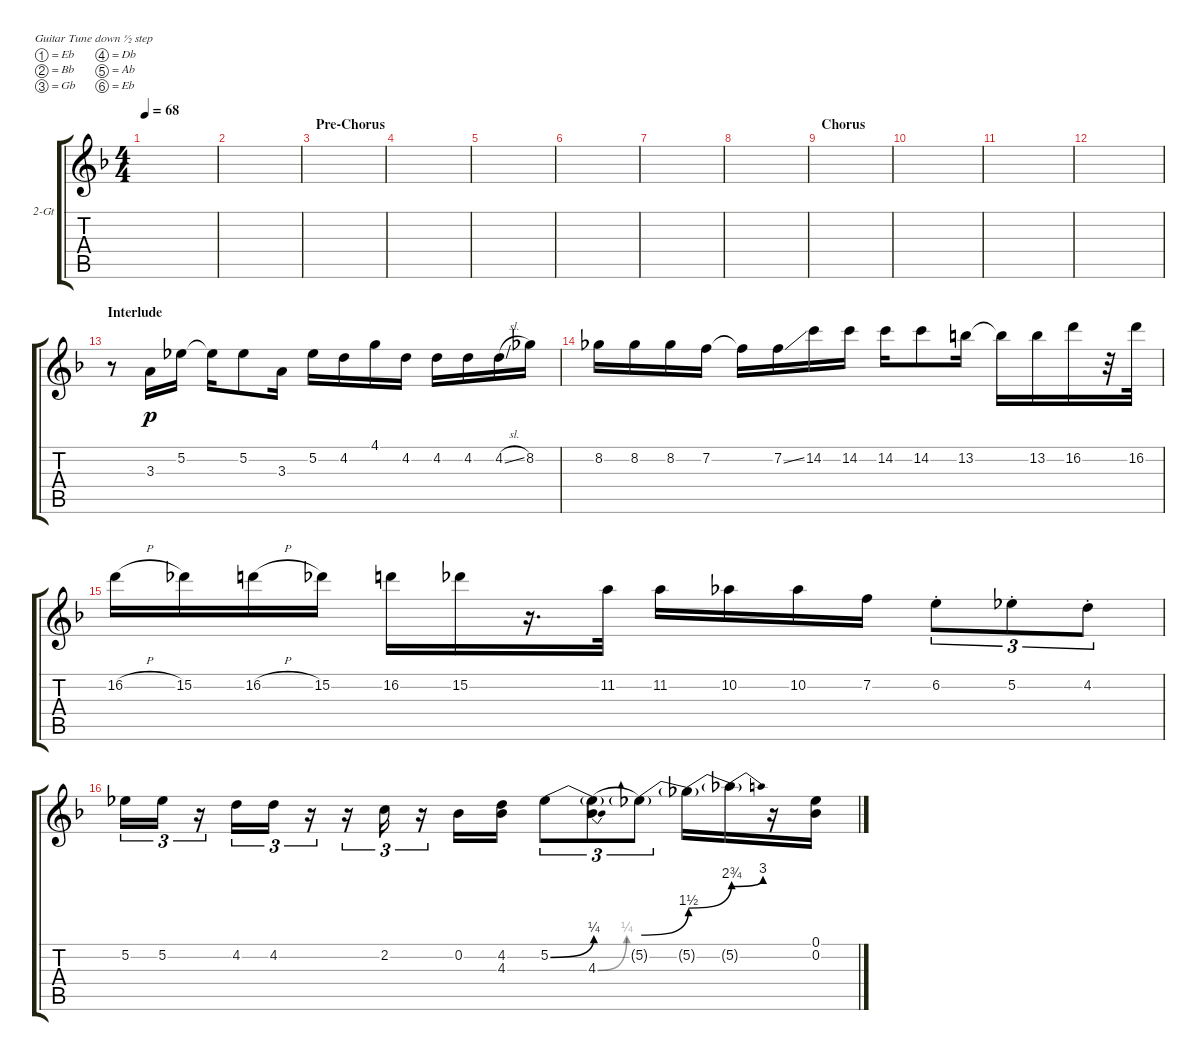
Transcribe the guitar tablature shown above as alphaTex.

\defaultSystemsLayout 4
\bracketExtendMode groupsimilarinstruments
\firstSystemTrackNameOrientation horizontal
\otherSystemsTrackNameOrientation horizontal
\track ("2 Guitar" "2-Gt") {instrument electricguitarclean}
\staff {score tabs}
\tuning (Eb4 Bb3 Gb3 Db3 Ab2 Eb2)
\ts (4 4)
\tempo 68
\clef g2
\scale
1.05422
\ks f
|
\scale
0.945776 |
\section ("" "Pre-Chorus")
\scale
1.05422 |
\scale
0.945776 |
\scale
1.05422 |
\scale
0.945776 |
\scale
1.05422 |
\scale
0.945776 |
\section ("" "Chorus")
\scale
1.05422 |
\scale
0.945776 |
\scale
1.05422 |
\scale
0.945776 |
\section ("" "Interlude")
\scale
1.05422 r.8 3.3.16{dy p} 5.2.16 5.2{t}.16 5.2.8 3.3.16 5.2.16 4.2.16 4.1.16 4.2.16 4.2.16 4.2.16 4.2{sl}.16 8.2.16 |
\scale
0.945776 8.2.16 8.2.16 8.2.16 7.2.16 7.2{t}.16 7.2{ss}.16 14.2.16 14.2.16 14.2.16 14.2.8 13.2.16 13.2{t}.16 13.2.16 16.2.16 r.32 16.2.32 |
\scale
1.05422 16.2{h}.16 15.2.16 16.2{h}.16 15.2.16 16.2.16 15.2.16 r.16{d} 11.2.32 11.2.16 10.2.16 10.2.16 7.2.16 6.2{st}.8{tu (3 2)} 5.2{st}.8{tu (3 2)} 4.2{st}.8{tu (3 2)} |
\scale
0.945776 5.2.16{tu (3 2)} 5.2.16{tu (3 2)} r.16{tu (3 2)} 4.2.16{tu (3 2)} 4.2.16{tu (3 2)} r.16{tu (3 2)} r.16{tu (3 2)} 2.2.16{tu (3 2)} r.16{tu (3 2)} 0.2.16 (4.2 4.3).16 5.2{be (bend 0 0 19.2 1)}.8{tu (3 2)} (5.2{be (hold 0 0 60 0) t} 4.3{be (bend 0 0 17.4 1)}).8{tu (3 2)} 5.2{be (bend 0 1 15 6) t}.8{tu (3 2)} 5.2{be (bend 0 6 15.6 11) t}.16 5.2{be (bend 0 10 15 12) t}.16 r.16 (0.1 0.2).16
